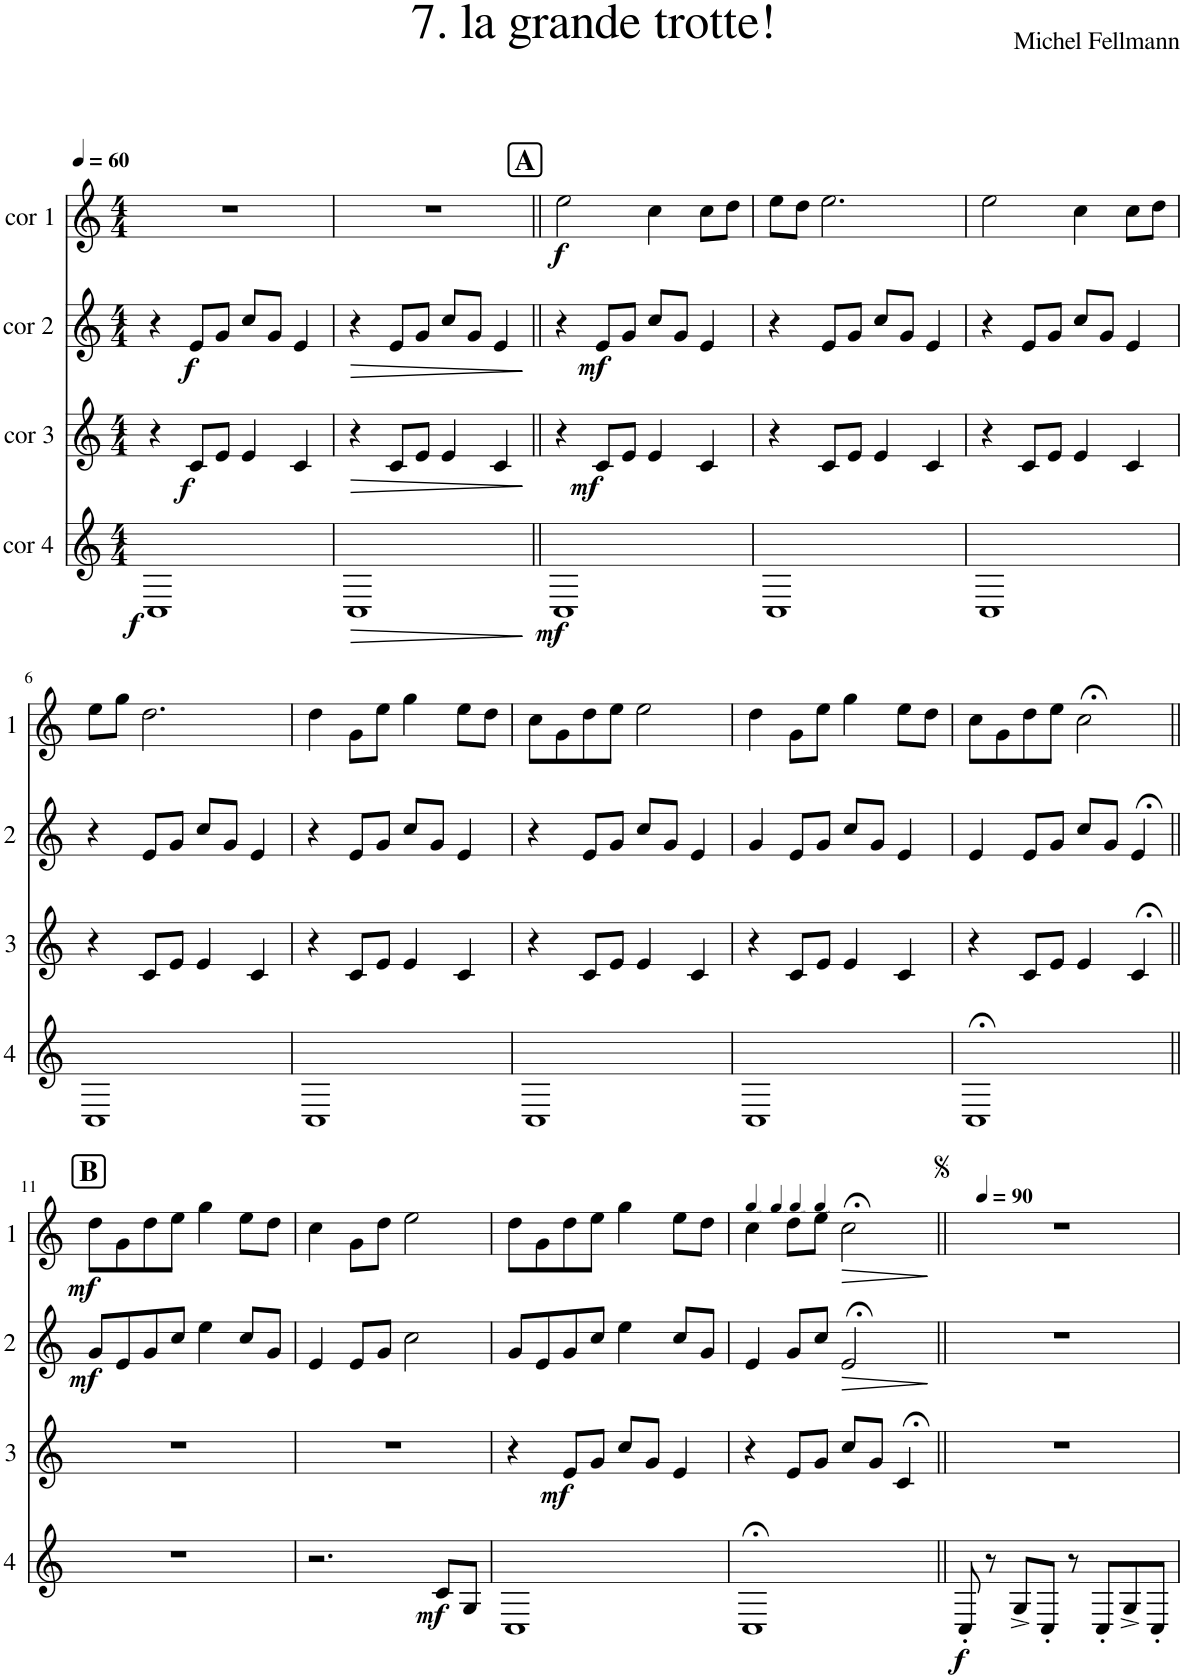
**kern	**dynam	**kern	**dynam	**kern	**dynam	**kern	**dynam
*part4	*part4	*part3	*part3	*part2	*part2	*part1	*part1
*staff4	*staff4	*staff3	*staff3	*staff2	*staff2	*staff1	*staff1
*I"cor 4	*	*I"cor 3	*	*I"cor 2	*	*I"cor 1	*
*clefG2	*	*clefG2	*	*clefG2	*	*clefG2	*
*Trd4c7	*	*Trd4c7	*	*Trd4c7	*	*Trd4c7	*
*k[]	*	*k[]	*	*k[]	*	*k[]	*
*M4/4	*	*M4/4	*	*M4/4	*	*M4/4	*
*MM60	*	*MM60	*	*MM60	*	*MM60	*
=1	=1	=1	=1	=1	=1	=1	=1
!	!LO:DY:b	!	!	!	!	!	!
1C	f	4r	.	4r	.	1r	.
!	!	!	!LO:DY:b	!	!LO:DY:b	!	!
.	.	8c/L	f	8e/L	f	.	.
.	.	8e/J	.	8g/J	.	.	.
.	.	4e/	.	8cc/L	.	.	.
.	.	.	.	8g/J	.	.	.
.	.	4c/	.	4e/	.	.	.
=2	=2	=2	=2	=2	=2	=2	=2
!	!LO:HP:b	!	!LO:HP:b	!	!LO:HP:b	!	!
1C	>	4r	>	4r	>	1r	.
.	.	8c/L	.	8e/L	.	.	.
.	.	8e/J	.	8g/J	.	.	.
.	.	4e/	.	8cc/L	.	.	.
.	.	.	.	8g/J	.	.	.
.	.	4c/	.	4e/	.	.	.
.	]	.	]	.	]	.	.
!!LO:REH:place=s1:a:B:cj:fs=14:t=A
=3||	=3||	=3||	=3||	=3||	=3||	=3||	=3||
!	!LO:DY:b	!	!	!	!	!	!LO:DY:b
1C	mf	4r	.	4r	.	2ee\	f
!	!	!	!LO:DY:b	!	!LO:DY:b	!	!
.	.	8c/L	mf	8e/L	mf	.	.
.	.	8e/J	.	8g/J	.	.	.
.	.	4e/	.	8cc/L	.	4cc\	.
.	.	.	.	8g/J	.	.	.
.	.	4c/	.	4e/	.	8cc\L	.
.	.	.	.	.	.	8dd\J	.
=4	=4	=4	=4	=4	=4	=4	=4
1C	.	4r	.	4r	.	8ee\L	.
.	.	.	.	.	.	8dd\J	.
.	.	8c/L	.	8e/L	.	2.ee\	.
.	.	8e/J	.	8g/J	.	.	.
.	.	4e/	.	8cc/L	.	.	.
.	.	.	.	8g/J	.	.	.
.	.	4c/	.	4e/	.	.	.
=5	=5	=5	=5	=5	=5	=5	=5
1C	.	4r	.	4r	.	2ee\	.
.	.	8c/L	.	8e/L	.	.	.
.	.	8e/J	.	8g/J	.	.	.
.	.	4e/	.	8cc/L	.	4cc\	.
.	.	.	.	8g/J	.	.	.
.	.	4c/	.	4e/	.	8cc\L	.
.	.	.	.	.	.	8dd\J	.
!!LO:LB:g=z
=6	=6	=6	=6	=6	=6	=6	=6
1C	.	4r	.	4r	.	8ee\L	.
.	.	.	.	.	.	8gg\J	.
.	.	8c/L	.	8e/L	.	2.dd\	.
.	.	8e/J	.	8g/J	.	.	.
.	.	4e/	.	8cc/L	.	.	.
.	.	.	.	8g/J	.	.	.
.	.	4c/	.	4e/	.	.	.
=7	=7	=7	=7	=7	=7	=7	=7
1C	.	4r	.	4r	.	4dd\	.
.	.	8c/L	.	8e/L	.	8g\L	.
.	.	8e/J	.	8g/J	.	8ee\J	.
.	.	4e/	.	8cc/L	.	4gg\	.
.	.	.	.	8g/J	.	.	.
.	.	4c/	.	4e/	.	8ee\L	.
.	.	.	.	.	.	8dd\J	.
=8	=8	=8	=8	=8	=8	=8	=8
1C	.	4r	.	4r	.	8cc\L	.
.	.	.	.	.	.	8g\	.
.	.	8c/L	.	8e/L	.	8dd\	.
.	.	8e/J	.	8g/J	.	8ee\J	.
.	.	4e/	.	8cc/L	.	2ee\	.
.	.	.	.	8g/J	.	.	.
.	.	4c/	.	4e/	.	.	.
=9	=9	=9	=9	=9	=9	=9	=9
1C	.	4r	.	4g/	.	4dd\	.
.	.	8c/L	.	8e/L	.	8g\L	.
.	.	8e/J	.	8g/J	.	8ee\J	.
.	.	4e/	.	8cc/L	.	4gg\	.
.	.	.	.	8g/J	.	.	.
.	.	4c/	.	4e/	.	8ee\L	.
.	.	.	.	.	.	8dd\J	.
=10	=10	=10	=10	=10	=10	=10	=10
1C;<	.	4r	.	4e/	.	8cc\L	.
.	.	.	.	.	.	8g\	.
.	.	8c/L	.	8e/L	.	8dd\	.
.	.	8e/J	.	8g/J	.	8ee\J	.
.	.	4e/	.	8cc/L	.	2cc;<\	.
.	.	.	.	8g/J	.	.	.
.	.	4c;</	.	4e;</	.	.	.
!!LO:LB:g=z
!!LO:REH:place=s1:a:B:cj:fs=14:t=B
=11||	=11||	=11||	=11||	=11||	=11||	=11||	=11||
!	!	!	!	!	!LO:DY:b	!	!LO:DY:b
1r	.	1r	.	8g/L	mf	8dd\L	mf
.	.	.	.	8e/	.	8g\	.
.	.	.	.	8g/	.	8dd\	.
.	.	.	.	8cc/J	.	8ee\J	.
.	.	.	.	4ee\	.	4gg\	.
.	.	.	.	8cc/L	.	8ee\L	.
.	.	.	.	8g/J	.	8dd\J	.
=12	=12	=12	=12	=12	=12	=12	=12
2.r	.	1r	.	4e/	.	4cc\	.
.	.	.	.	8e/L	.	8g\L	.
.	.	.	.	8g/J	.	8dd\J	.
.	.	.	.	2cc\	.	2ee\	.
!	!LO:DY:b	!	!	!	!	!	!
8c/L	mf	.	.	.	.	.	.
8G/J	.	.	.	.	.	.	.
=13	=13	=13	=13	=13	=13	=13	=13
1C	.	4r	.	8g/L	.	8dd\L	.
.	.	.	.	8e/	.	8g\	.
!	!	!	!LO:DY:b	!	!	!	!
.	.	8e/L	mf	8g/	.	8dd\	.
.	.	8g/J	.	8cc/J	.	8ee\J	.
.	.	8cc/L	.	4ee\	.	4gg\	.
.	.	8g/J	.	.	.	.	.
.	.	4e/	.	8cc/L	.	8ee\L	.
.	.	.	.	8g/J	.	8dd\J	.
=14	=14	=14	=14	=14	=14	=14	=14
*	*	*	*	*	*	*MM58	*
*	*	*	*	*	*	*^	*
1C;<	.	4r	.	4e/	.	4cc\	8ryy	.
*	*	*	*	*	*	*MM54	*	*
.	.	.	.	.	.	.	2..ryy	.
*	*	*	*	*	*	*MM50	*	*
.	.	8e/L	.	8g/L	.	8dd\L	.	.
*	*	*	*	*	*	*MM40	*	*
.	.	8g/J	.	8cc/J	.	8ee\J	.	.
!	!	!	!	!	!LO:HP:b	!	!	!LO:HP:b
.	.	8cc/L	.	2e;</	>	2cc;<\	.	>
.	.	8g/J	.	.	.	.	.	.
.	.	4c;</	.	.	.	.	.	.
.	.	.	.	.	]	.	.	]
*	*	*	*	*	*	*v	*v	*
=15||	=15||	=15||	=15||	=15||	=15||	=15||	=15||
*	*	*	*	*	*	*MM90	*
*	*	*	*	*	*	*^	*
!	!LO:DY:b	!	!	!	!	!	!	!
*	*	*	*	*	*	*v	*v	*
8C'/	f	1r	.	1r	.	1r	.
8r	.	.	.	.	.	.	.
8G^/L	.	.	.	.	.	.	.
8C'/J	.	.	.	.	.	.	.
8r	.	.	.	.	.	.	.
8C'/L	.	.	.	.	.	.	.
8G^/	.	.	.	.	.	.	.
8C'/J	.	.	.	.	.	.	.
=	=	=	=	=	=	=	=
*-	*-	*-	*-	*-	*-	*-	*-
